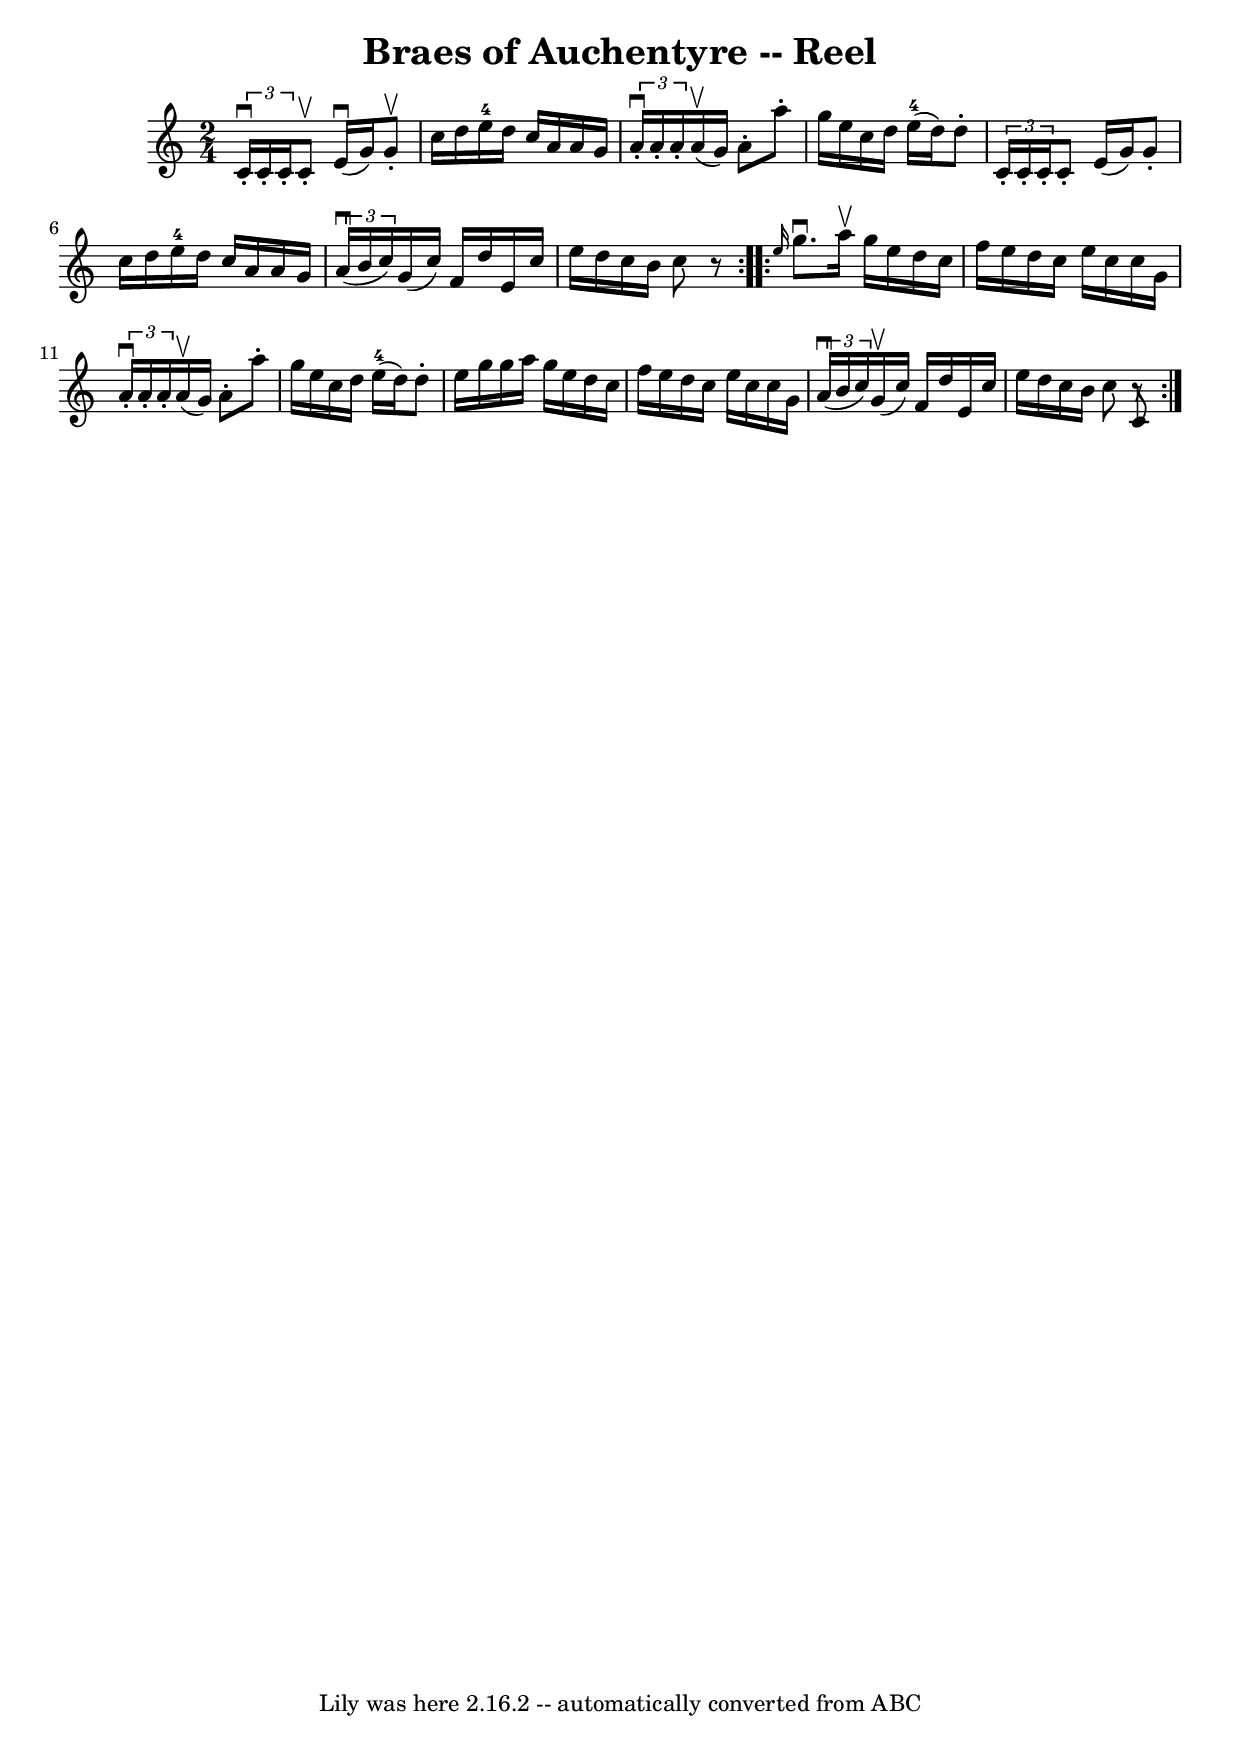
\version "2.16.2"
\include "Mammoth.ily"
\header {
  %% book = "Ryan's Mammoth Collection"
  crossRefNumber = "1"
  footnotes = "\\\\315"
  origin = "SCOTCH."
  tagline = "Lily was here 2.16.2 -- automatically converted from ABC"
  title = "Braes of Auchentyre -- Reel"

}
voicedefault =  {



  \repeat volta 2 {

    \time 2/4 
    \key c \major   \times 2/3 { c'16^\downbow-. c'16 -. c'16 -. 
			       } 
    c'8^\upbow-. e'16^\downbow(g'16) g'8^\upbow-.   |
    c''16 
    d''16 e''16-4 d''16 c''16 a'16 a'16 g'16    |
    
    \times 2/3 { a'16^\downbow-. a'16 -. a'16 -. 
	       } a'16^\upbow(g'16  
    -) a'8 -. a''8 -.   |
    g''16 e''16 c''16 d''16      
    e''16-4(d''16) d''8 -.   |
    \times 2/3 { c'16 -. c'16 
		 -. c'16 -. 
	       } c'8 -. e'16 (g'16) g'8 -.   |
    c''16    
    d''16 e''16-4 d''16 c''16 a'16 a'16 g'16    |
    
    \times 2/3 { a'16^\downbow(b'16 c''16) 
	       } g'16 (c''16)   
    f'16 d''16 e'16 c''16    |
    e''16 d''16 c''16 b'16  
    c''8    r8   
  }     
  \repeat volta 2 {
    \grace { e''16  
	   } g''8.^\downbow   
    a''16^\upbow g''16 e''16 d''16 c''16    |
    f''16 e''16   
    d''16 c''16 e''16 c''16 c''16 g'16    |
    \times 2/3 {   
      a'16^\downbow-. a'16 -. a'16 -. 
    } a'16^\upbow(g'16) a'8 -.   
    a''8 -.   |
    g''16 e''16 c''16 d''16 e''16-4(
    d''16) d''8 -.   |
    e''16 g''16 g''16 a''16 g''16    
    e''16 d''16 c''16    |
    f''16 e''16 d''16 c''16 e''16 
    c''16 c''16 g'16    |
    \times 2/3 { a'16^\downbow(b'16   
		 c''16) 
	       } g'16^\upbow(c''16) f'16 d''16 e'16 c''16    
    |
    e''16 d''16 c''16 b'16 c''8  << c'8    r8  >>   
  }   

}

\score{
  <<

    \context Staff="default"
    {
      \voicedefault 
      
    }

  >>
  \layout {
    
  }
  \midi {
  }

}
